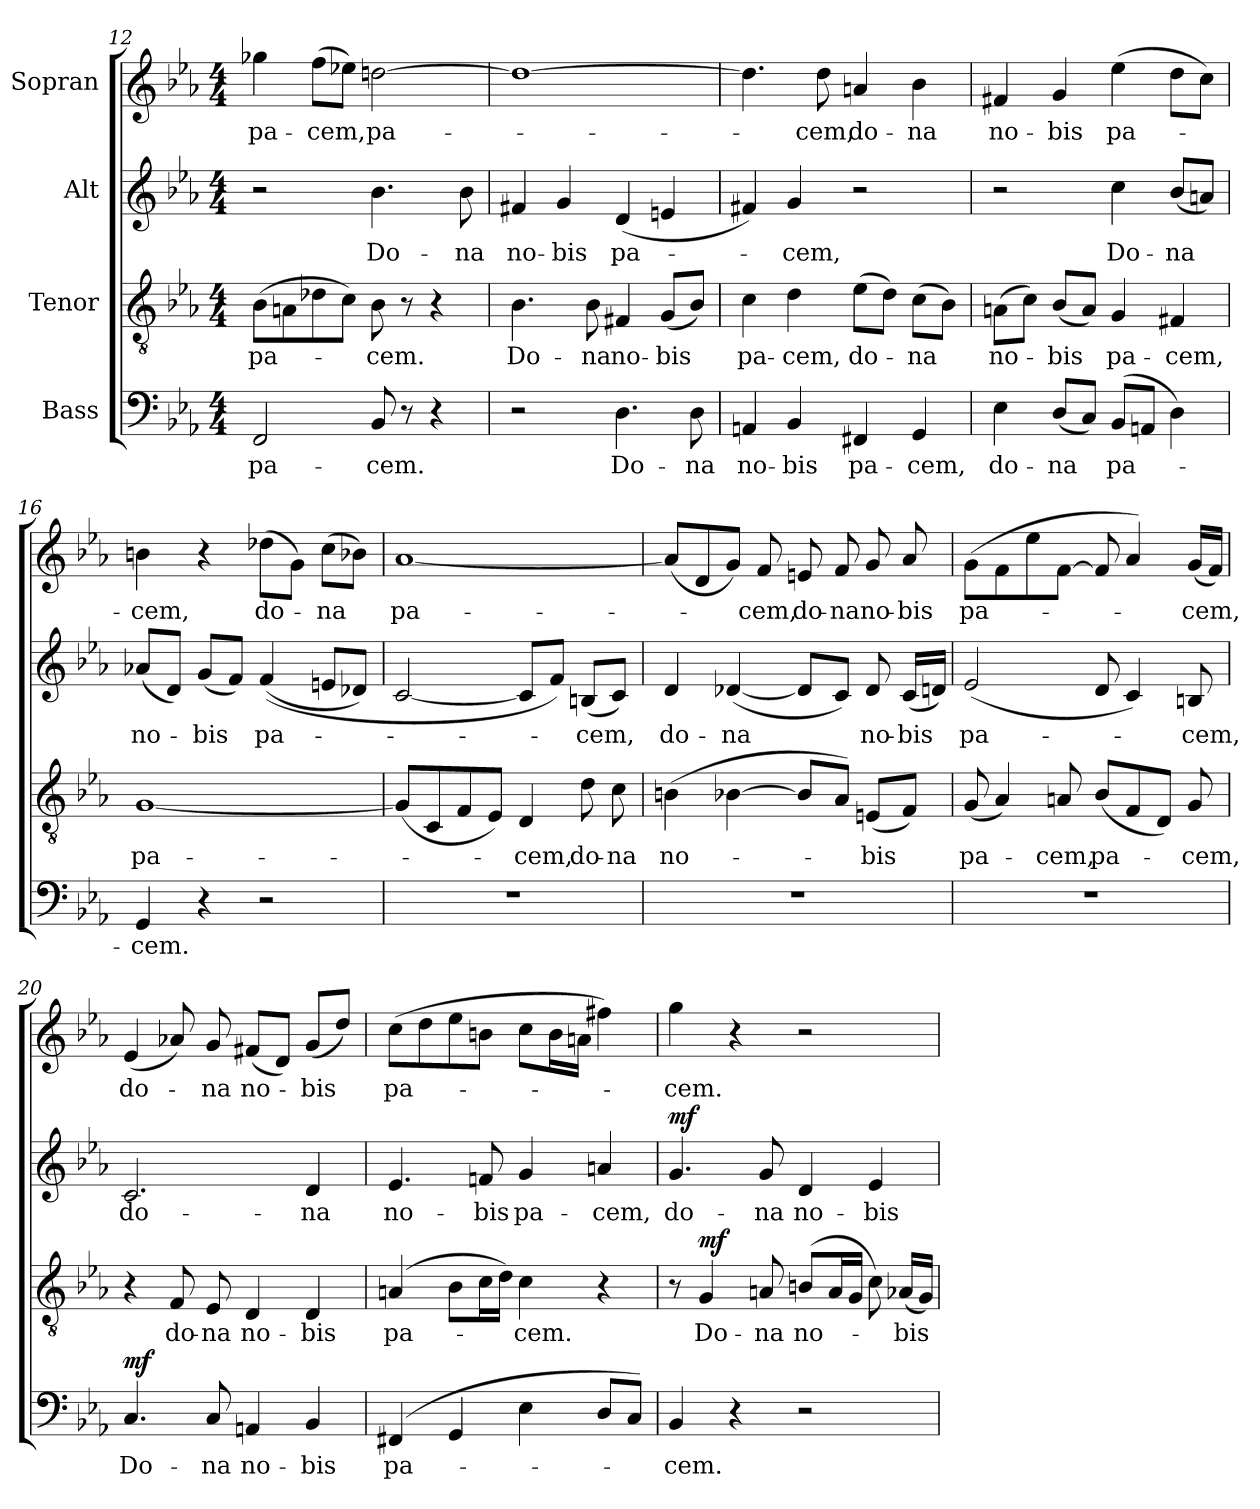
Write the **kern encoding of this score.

**kern	**text	**dynam	**kern	**text	**dynam	**kern	**text	**dynam	**kern	**text
*part4	*part4	*part4	*part3	*part3	*part3	*part2	*part2	*part2	*part1	*part1
*staff4	*staff4	*staff4	*staff3	*staff3	*staff3	*staff2	*staff2	*staff2	*staff1	*staff1
*I"Bass	*	*	*I"Tenor	*	*	*I"Alt	*	*	*I"Sopran	*
*clefF4	*	*	*clefGv2	*	*	*clefG2	*	*	*clefG2	*
*k[b-e-a-]	*	*	*k[b-e-a-]	*	*	*k[b-e-a-]	*	*	*k[b-e-a-]	*
*M4/4	*	*	*M4/4	*	*	*M4/4	*	*	*M4/4	*
=12	=12	=12	=12	=12	=12	=12	=12	=12	=12	=12
!	!LO:LY:b	!	!	!LO:LY:b	!	!	!	!	!	!LO:LY:b
2FF/	pa-	.	(>8B-\L	pa-	.	2r	.	.	4gg-X\	pa-
.	.	.	8An\	.	.	.	.	.	.	.
!	!	!	!	!	!	!	!	!	!	!LO:LY:b
.	.	.	8d-X\	.	.	.	.	.	(>8ff\L	-cem,
.	.	.	8c\J)	.	.	.	.	.	8ee-X\J)	.
!	!LO:LY:b	!	!	!LO:LY:b	!	!	!LO:LY:b	!	!	!LO:LY:b
8BB-/	-cem.	.	8B-\	-cem.	.	4.b-\	Do-	.	[2ddn\	pa-
8r	.	.	8r	.	.	.	.	.	.	.
4r	.	.	4r	.	.	.	.	.	.	.
!	!	!	!	!	!	!	!LO:LY:b	!	!	!
.	.	.	.	.	.	8b-\	-na	.	.	.
!!LO:LB:g=z
=13	=13	=13	=13	=13	=13	=13	=13	=13	=13	=13
!	!	!	!	!LO:LY:b	!	!	!LO:LY:b	!	!	!
2r	.	.	4.B-\	Do-	.	4f#X/	no-	.	1dd_	.
!	!	!	!	!	!	!	!LO:LY:b	!	!	!
.	.	.	.	.	.	4g/	-bis	.	.	.
!	!	!	!	!LO:LY:b	!	!	!	!	!	!
.	.	.	8B-\	-na	.	.	.	.	.	.
!	!LO:LY:b	!	!	!LO:LY:b	!	!	!LO:LY:b	!	!	!
4.D\	Do-	.	4F#X/	no-	.	(<4d/	pa-	.	.	.
!	!	!	!	!LO:LY:b	!	!	!	!	!	!
.	.	.	(<8G/L	-bis	.	4en/	.	.	.	.
!	!LO:LY:b	!	!	!	!	!	!	!	!	!
8D\	-na	.	8B-/J)	.	.	.	.	.	.	.
=14	=14	=14	=14	=14	=14	=14	=14	=14	=14	=14
!	!LO:LY:b	!	!	!LO:LY:b	!	!	!	!	!	!
4AAn/	no-	.	4c\	pa-	.	4f#X/)	.	.	4.dd\]	.
!	!LO:LY:b	!	!	!LO:LY:b	!	!	!LO:LY:b	!	!	!
4BB-/	-bis	.	4d\	-cem,	.	4g/	-cem,	.	.	.
!	!	!	!	!	!	!	!	!	!	!LO:LY:b
.	.	.	.	.	.	.	.	.	8dd\	-cem,
!	!LO:LY:b	!	!	!LO:LY:b	!	!	!	!	!	!LO:LY:b
4FF#X/	pa-	.	(>8e-\L	do-	.	2r	.	.	4an/	do-
.	.	.	8d\J)	.	.	.	.	.	.	.
!	!LO:LY:b	!	!	!LO:LY:b	!	!	!	!	!	!LO:LY:b
4GG/	-cem,	.	(>8c\L	-na	.	.	.	.	4b-\	-na
.	.	.	8B-\J)	.	.	.	.	.	.	.
=15	=15	=15	=15	=15	=15	=15	=15	=15	=15	=15
!	!LO:LY:b	!	!	!LO:LY:b	!	!	!	!	!	!LO:LY:b
4E-\	do-	.	(>8An\L	no-	.	2r	.	.	4f#X/	no-
.	.	.	8c\J)	.	.	.	.	.	.	.
!	!LO:LY:b	!	!	!LO:LY:b	!	!	!	!	!	!LO:LY:b
(<8D/L	-na	.	(<8B-/L	-bis	.	.	.	.	4g/	-bis
8C/J)	.	.	8A/J)	.	.	.	.	.	.	.
!	!LO:LY:b	!	!	!LO:LY:b	!	!	!LO:LY:b	!	!	!LO:LY:b
(>8BB-/L	pa-	.	4G/	pa-	.	4cc\	Do-	.	(>4ee-\	pa-
8AAn/J	.	.	.	.	.	.	.	.	.	.
!	!	!	!	!LO:LY:b	!	!	!LO:LY:b	!	!	!
4D\)	.	.	4F#X/	-cem,	.	(<8b-/L	-na	.	8dd\L	.
.	.	.	.	.	.	8an/J)	.	.	8cc\J)	.
=16	=16	=16	=16	=16	=16	=16	=16	=16	=16	=16
!	!LO:LY:b	!	!	!LO:LY:b	!	!	!LO:LY:b	!	!	!LO:LY:b
4GG/	-cem.	.	[1G	pa-	.	(<8a-X/L	no-	.	4bn\	-cem,
.	.	.	.	.	.	8d/J)	.	.	.	.
!	!	!	!	!	!	!	!LO:LY:b	!	!	!
4r	.	.	.	.	.	(<8g/L	-bis	.	4r	.
.	.	.	.	.	.	8f/J)	.	.	.	.
!	!	!	!	!	!	!	!LO:LY:b	!	!	!LO:LY:b
2r	.	.	.	.	.	(<(>4f/	pa-	.	(>8dd-X\L	do-
.	.	.	.	.	.	.	.	.	8g\J)	.
!	!	!	!	!	!	!	!	!	!	!LO:LY:b
.	.	.	.	.	.	8en/L	.	.	(>8cc\L	-na
.	.	.	.	.	.	8d-X/J)	.	.	8b-X\J)	.
=17	=17	=17	=17	=17	=17	=17	=17	=17	=17	=17
!	!	!	!	!	!	!	!	!	!	!LO:LY:b
1r	.	.	(<8G/L]	.	.	[2c/	.	.	[1a-	pa-
.	.	.	8C/	.	.	.	.	.	.	.
.	.	.	8F/	.	.	.	.	.	.	.
.	.	.	8E-/J)	.	.	.	.	.	.	.
!	!	!	!	!LO:LY:b	!	!	!	!	!	!
.	.	.	4D/	-cem,	.	8c/L]	.	.	.	.
.	.	.	.	.	.	8f/J)	.	.	.	.
!	!	!	!	!LO:LY:b	!	!	!LO:LY:b	!	!	!
.	.	.	8d\	do-	.	(<8Bn/L	-cem,	.	.	.
!	!	!	!	!LO:LY:b	!	!	!	!	!	!
.	.	.	8c\	-na	.	8c/J)	.	.	.	.
!!LO:PB:g=z
=18	=18	=18	=18	=18	=18	=18	=18	=18	=18	=18
!	!	!	!	!LO:LY:b	!	!	!LO:LY:b	!	!	!
1r	.	.	(>4Bn\	no-	.	4d/	do-	.	(<8a-/L]	.
.	.	.	.	.	.	.	.	.	8d/	.
!	!	!	!	!	!	!	!LO:LY:b	!	!	!
.	.	.	[4B-X\	.	.	(<[4d-X/	-na	.	8g/J)	.
!	!	!	!	!	!	!	!	!	!	!LO:LY:b
.	.	.	.	.	.	.	.	.	8f/	-cem,
!	!	!	!	!	!	!	!	!	!	!LO:LY:b
.	.	.	8B-/L]	.	.	8d-/L]	.	.	8en/	do-
!	!	!	!	!	!	!	!	!	!	!LO:LY:b
.	.	.	8A-/J)	.	.	8c/J)	.	.	8f/	-na
!	!	!	!	!LO:LY:b	!	!	!LO:LY:b	!	!	!LO:LY:b
.	.	.	(<8En/L	-bis	.	8d-/	no-	.	8g/	no-
!	!	!	!	!	!	!	!LO:LY:b	!	!	!LO:LY:b
.	.	.	8F/J)	.	.	(<16c/LL	-bis	.	8a-/	-bis
.	.	.	.	.	.	16dn/JJ)	.	.	.	.
=19	=19	=19	=19	=19	=19	=19	=19	=19	=19	=19
!	!	!	!	!LO:LY:b	!	!	!LO:LY:b	!	!	!LO:LY:b
1r	.	.	(<8G/	pa-	.	(<2e-/	pa-	.	(>8g\L	pa-
.	.	.	4A-/)	.	.	.	.	.	8f\	.
.	.	.	.	.	.	.	.	.	8ee-\	.
!	!	!	!	!LO:LY:b	!	!	!	!	!	!
.	.	.	8An/	-cem,	.	.	.	.	[8f\J	.
!	!	!	!	!LO:LY:b	!	!	!	!	!	!
.	.	.	(<8B-/L	pa-	.	8d/	.	.	8f/]	.
.	.	.	8F/	.	.	4c/)	.	.	4a-/)	.
.	.	.	8D/J)	.	.	.	.	.	.	.
!	!	!	!	!LO:LY:b	!	!	!LO:LY:b	!	!	!LO:LY:b
.	.	.	8G/	-cem,	.	8Bn/	-cem,	.	(<16g/LL	-cem,
.	.	.	.	.	.	.	.	.	16f/JJ)	.
=20	=20	=20	=20	=20	=20	=20	=20	=20	=20	=20
!	!LO:LY:b	!LO:DY:a	!	!	!	!	!LO:LY:b	!	!	!LO:LY:b
4.C/	Do-	mf	4r	.	.	2.c/	do-	.	(<4e-/	do-
!	!	!	!	!LO:LY:b	!	!	!	!	!	!
.	.	.	8F/	do-	.	.	.	.	8a-X/)	.
!	!LO:LY:b	!	!	!LO:LY:b	!	!	!	!	!	!LO:LY:b
8C/	-na	.	8E-/	-na	.	.	.	.	8g/	-na
!	!LO:LY:b	!	!	!LO:LY:b	!	!	!	!	!	!LO:LY:b
4AAn/	no-	.	4D/	no-	.	.	.	.	(<8f#X/L	no-
.	.	.	.	.	.	.	.	.	8d/J)	.
!	!LO:LY:b	!	!	!LO:LY:b	!	!	!LO:LY:b	!	!	!LO:LY:b
4BB-/	-bis	.	4D/	-bis	.	4d/	-na	.	(<8g/L	-bis
.	.	.	.	.	.	.	.	.	8dd/J)	.
=21	=21	=21	=21	=21	=21	=21	=21	=21	=21	=21
!	!LO:LY:b	!	!	!LO:LY:b	!	!	!LO:LY:b	!	!	!LO:LY:b
(>4FF#X/	pa-	.	(>4An/	pa-	.	4.e-/	no-	.	(>8cc\L	pa-
.	.	.	.	.	.	.	.	.	8dd\	.
4GG/	.	.	8B-\L	.	.	.	.	.	8ee-\	.
!	!	!	!	!	!	!	!LO:LY:b	!	!	!
.	.	.	16c\L	.	.	8fn/	-bis	.	8bn\J	.
.	.	.	16d\JJ)	.	.	.	.	.	.	.
!	!	!	!	!LO:LY:b	!	!	!LO:LY:b	!	!	!
4E-\	.	.	4c\	-cem.	.	4g/	pa-	.	8cc\L	.
.	.	.	.	.	.	.	.	.	16b\L	.
.	.	.	.	.	.	.	.	.	16an\JJ	.
!	!	!	!	!	!	!	!LO:LY:b	!	!	!
8D/L	.	.	4r	.	.	4an/	-cem,	.	4ff#X\)	.
8C/J)	.	.	.	.	.	.	.	.	.	.
=22	=22	=22	=22	=22	=22	=22	=22	=22	=22	=22
!	!LO:LY:b	!	!	!	!	!	!LO:LY:b	!LO:DY:a	!	!LO:LY:b
4BB-/	-cem.	.	8r	.	.	4.g/	do-	mf	4gg\	-cem.
!	!	!	!	!LO:LY:b	!LO:DY:a	!	!	!	!	!
.	.	.	4G/	Do-	mf	.	.	.	.	.
4r	.	.	.	.	.	.	.	.	4r	.
!	!	!	!	!LO:LY:b	!	!	!LO:LY:b	!	!	!
.	.	.	8An/	-na	.	8g/	-na	.	.	.
!	!	!	!	!LO:LY:b	!	!	!LO:LY:b	!	!	!
2r	.	.	(>8Bn/L	no-	.	4d/	no-	.	2r	.
.	.	.	16A/L	.	.	.	.	.	.	.
.	.	.	16G/JJ	.	.	.	.	.	.	.
!	!	!	!	!	!	!	!LO:LY:b	!	!	!
.	.	.	8c\)	.	.	4e-/	-bis	.	.	.
!	!	!	!	!LO:LY:b	!	!	!	!	!	!
.	.	.	(<16A-X/LL	-bis	.	.	.	.	.	.
.	.	.	16G/JJ)	.	.	.	.	.	.	.
=	=	=	=	=	=	=	=	=	=	=
*-	*-	*-	*-	*-	*-	*-	*-	*-	*-	*-
